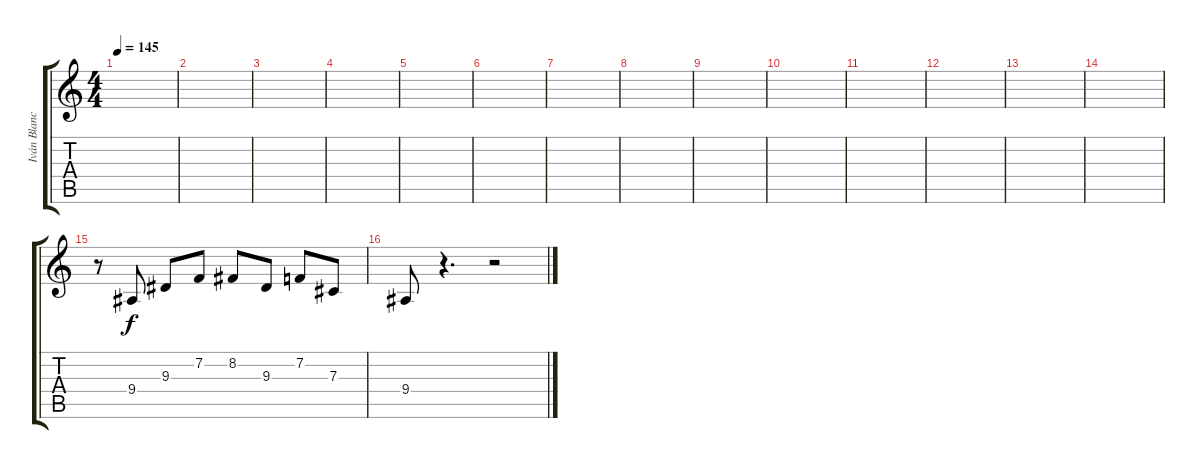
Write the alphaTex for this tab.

\track ("Iván Blanco (I)" "Iván Blanc") {instrument stringensemble1}
\staff {score tabs}
\tuning (Eb4 Bb3 Gb3 Db3 Ab2 Eb2) {hide}
\ts (4 4)
\tempo 145
\clef g2
\ks c
|
|
|
|
|
|
|
|
|
|
|
|
|
|
r.8 9.4.8 9.3.8 7.2.8 8.2.8 9.3.8 7.2.8 7.3.8 |
9.4.8 r.4{d} r.2
